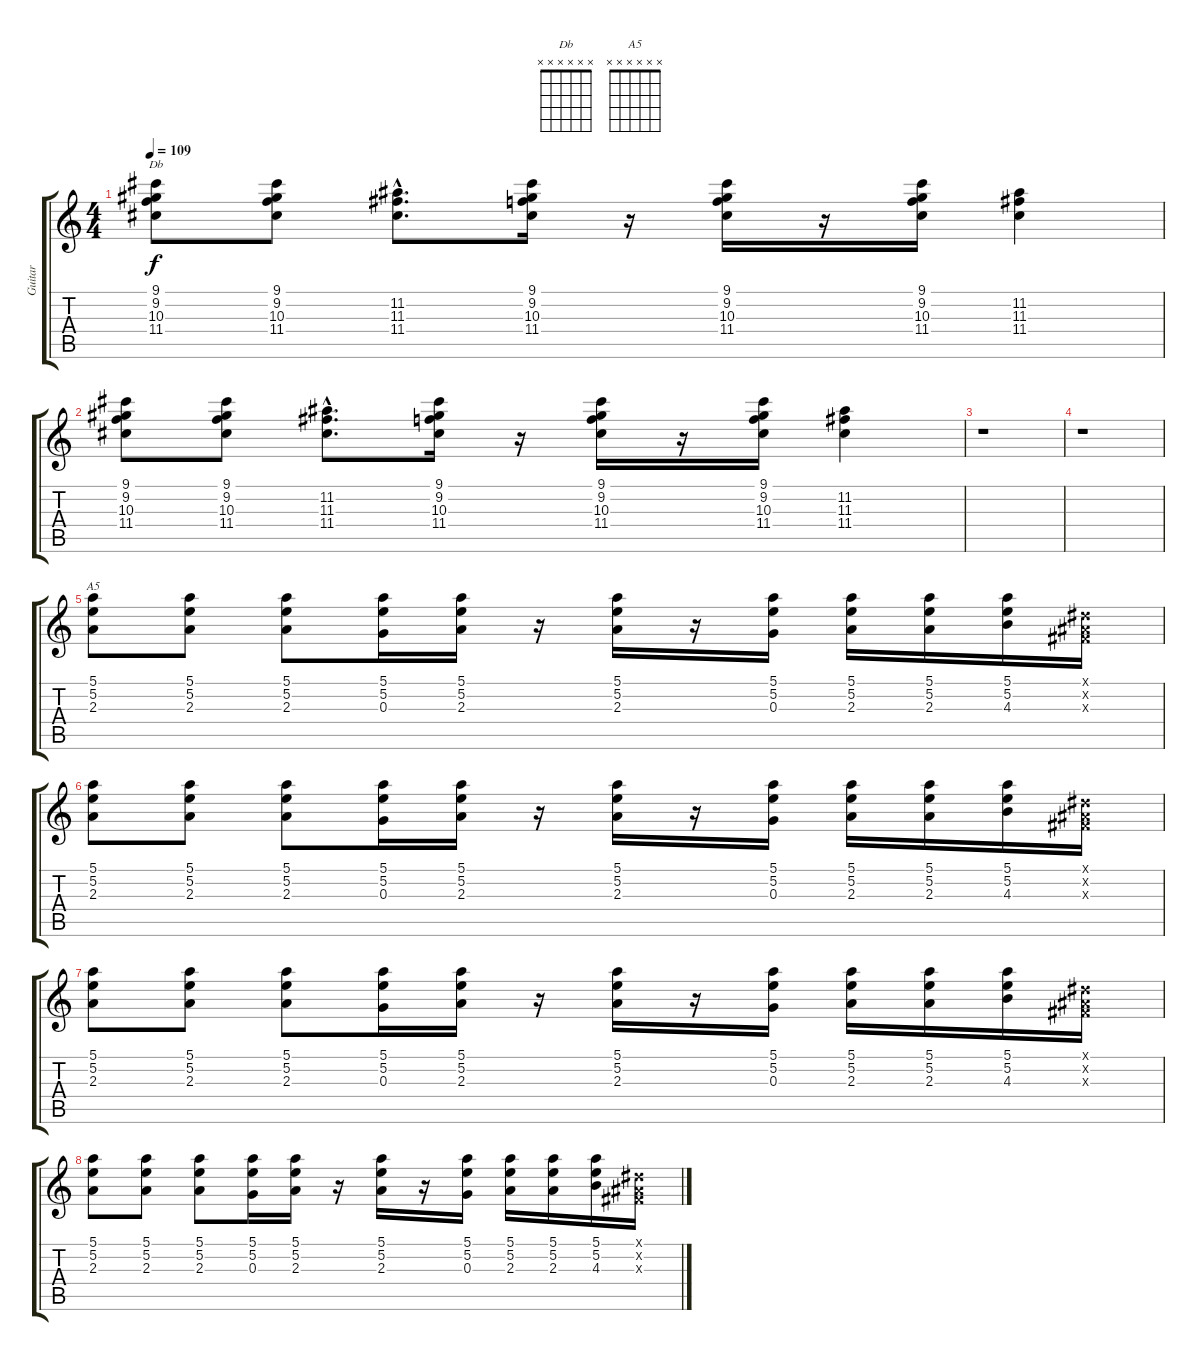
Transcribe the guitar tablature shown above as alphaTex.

\track ("Guitar" "Guitar") {instrument acousticguitarsteel}
\staff {score tabs}
\tuning (E4 B3 G3 D3 A2 E2) {hide}
\chord ("Db" x x x x x x) {firstfret 0}
\chord ("A5" x x x x x x) {firstfret 0}
\ts (4 4)
\tempo 109
\clef g2
\ks c
(9.1 9.2 10.3 11.4).8{ch "Db" dy f} (9.1 9.2 10.3 11.4).8 (11.2{hac} 11.3{hac} 11.4{hac}).8{d} (9.1 9.2 10.3 11.4).16 r.16 (9.1 9.2 10.3 11.4).16 r.16 (9.1 9.2 10.3 11.4).16 (11.2 11.3 11.4).4 |
(9.1 9.2 10.3 11.4).8 (9.1 9.2 10.3 11.4).8 (11.2{hac} 11.3{hac} 11.4{hac}).8{d} (9.1 9.2 10.3 11.4).16 r.16 (9.1 9.2 10.3 11.4).16 r.16 (9.1 9.2 10.3 11.4).16 (11.2 11.3 11.4).4 |
r.1 |
r.1 |
(5.1 5.2 2.3).8{ch "A5"} (5.1 5.2 2.3).8 (5.1 5.2 2.3).8 (5.1 5.2 0.3).16 (5.1 5.2 2.3).16 r.16 (5.1 5.2 2.3).16 r.16 (5.1 5.2 0.3).16 (5.1 5.2 2.3).16 (5.1 5.2 2.3).16 (5.1 5.2 4.3).16 (-1.1{x} -1.2{x} -1.3{x}).16 |
(5.1 5.2 2.3).8 (5.1 5.2 2.3).8 (5.1 5.2 2.3).8 (5.1 5.2 0.3).16 (5.1 5.2 2.3).16 r.16 (5.1 5.2 2.3).16 r.16 (5.1 5.2 0.3).16 (5.1 5.2 2.3).16 (5.1 5.2 2.3).16 (5.1 5.2 4.3).16 (-1.1{x} -1.2{x} -1.3{x}).16 |
(5.1 5.2 2.3).8 (5.1 5.2 2.3).8 (5.1 5.2 2.3).8 (5.1 5.2 0.3).16 (5.1 5.2 2.3).16 r.16 (5.1 5.2 2.3).16 r.16 (5.1 5.2 0.3).16 (5.1 5.2 2.3).16 (5.1 5.2 2.3).16 (5.1 5.2 4.3).16 (-1.1{x} -1.2{x} -1.3{x}).16 |
(5.1 5.2 2.3).8 (5.1 5.2 2.3).8 (5.1 5.2 2.3).8 (5.1 5.2 0.3).16 (5.1 5.2 2.3).16 r.16 (5.1 5.2 2.3).16 r.16 (5.1 5.2 0.3).16 (5.1 5.2 2.3).16 (5.1 5.2 2.3).16 (5.1 5.2 4.3).16 (-1.1{x} -1.2{x} -1.3{x}).16
